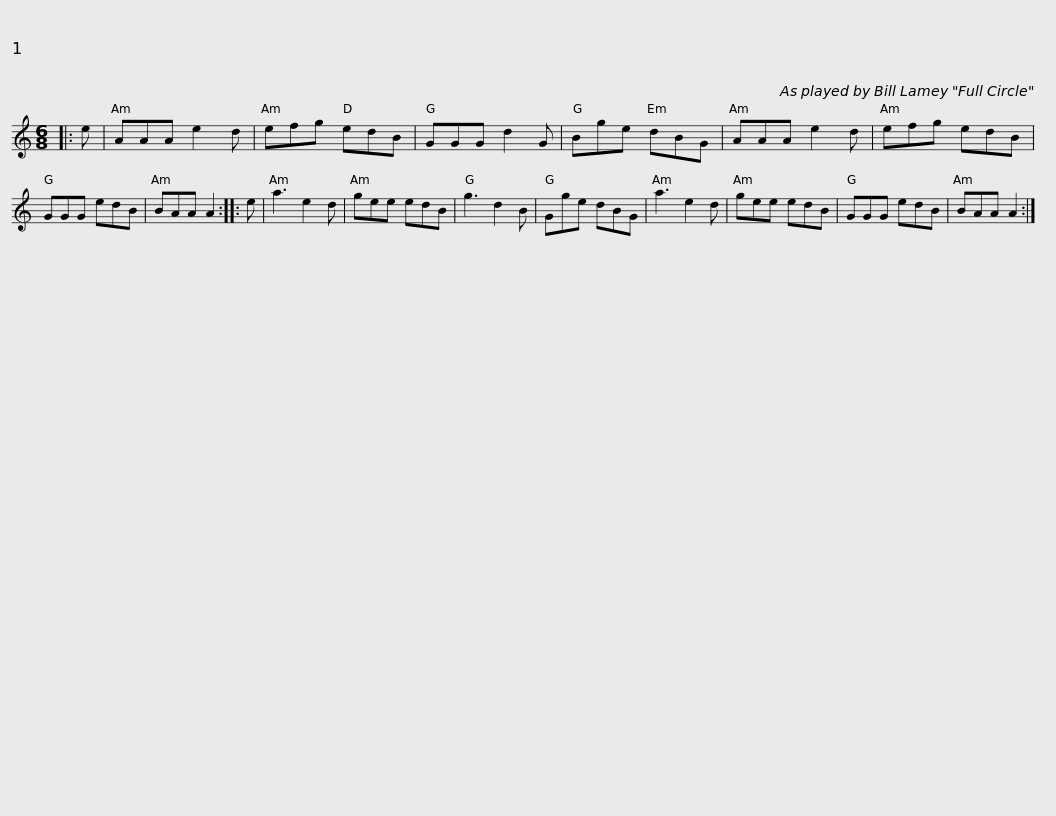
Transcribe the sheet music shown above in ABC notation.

X:1
L:1/8
M:6/8
I:linebreak $
K:C
V:1 treble
V:1
|: e | AAA e2 d | efg edB | GGG d2 G | Bge dBG | %5
 AAA e2 d | efg edB | GGG edB |$ BAA A2 :: e | %10
 a3 e2 d | gee edB | g3 d2 B | Gge dBG | a3 e2 d | %15
 gee edB | GGG edB |$ BAA A2 :| %18
